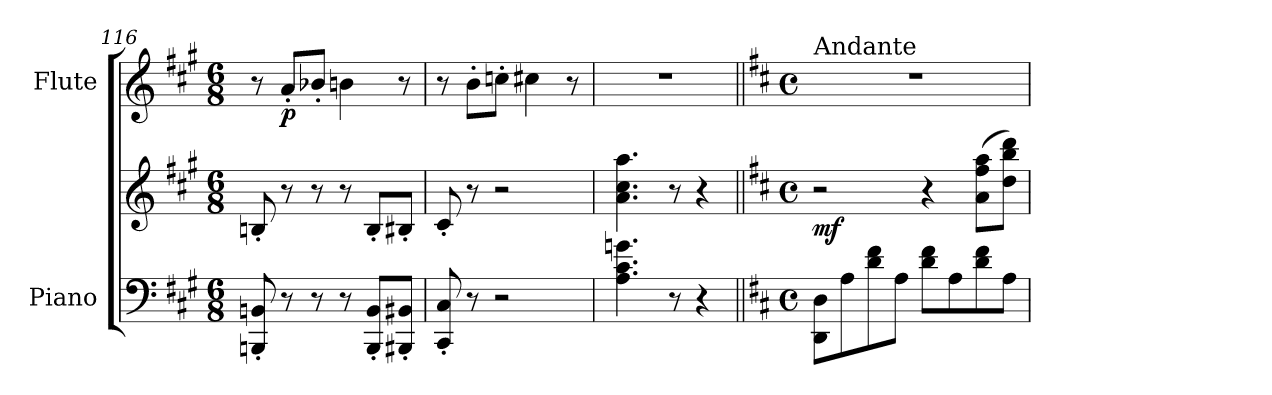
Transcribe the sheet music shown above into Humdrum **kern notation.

**kern	**kern	**dynam	**kern	**dynam
*part2	*part2	*part2	*part1	*part1
*staff3	*staff2	*staff2/3	*staff1	*staff1
*I"Piano	*	*	*I"Flute	*
*I'Pno.	*	*	*I'Fl.	*
*clefF4	*clefG2	*	*clefG2	*
*k[f#c#g#]	*k[f#c#g#]	*	*k[f#c#g#]	*
*A:	*A:	*	*A:	*
*M6/8	*M6/8	*	*M6/8	*
=116	=116	=116	=116	=116
8BBBn/' 8BBn/'	8Bn'/	.	8r	.
!	!	!	!	!LO:DY:b
8r	8r	.	8a'/L	p
8r	8r	.	8b-X'/J	.
8r	8r	.	4bn\	.
8BBB/' 8BB/'L	8B'/L	.	.	.
8BBB#X/' 8BB#X/'J	8B#X'/J	.	8r	.
!!LO:LB:g=z
=117	=117	=117	=117	=117
8CC#/' 8C#/'	8c#'/	.	8r	.
8r	8r	.	8b'\L	.
2r	2r	.	8ccn'\J	.
.	.	.	4cc#X\	.
.	.	.	8r	.
=118	=118	=118	=118	=118
4.A\ 4.c#\ 4.gn\	4.a\ 4.cc#\ 4.aa\	.	2.r	.
8r	8r	.	.	.
4r	4r	.	.	.
=119||	=119||	=119||	=119||	=119||
*k[f#c#]	*k[f#c#]	*	*k[f#c#]	*
*D:	*D:	*	*D:	*
*M4/4	*M4/4	*	*M4/4	*
*met(c)	*met(c)	*	*met(c)	*
!	!	!	!LO:TX:a:t=Andante	!
!	!	!LO:DY:b	!	!
8DD\ 8D\L	2r	mf	1r	.
8A\	.	.	.	.
8d\ 8f#\	.	.	.	.
8A\J	.	.	.	.
8d\ 8f#\L	4r	.	.	.
8A\	.	.	.	.
8d\ 8f#\	(8a\ 8ff#\ 8aa\L	.	.	.
8A\J	8dd\ 8bb\ 8ddd\J)	.	.	.
=	=	=	=	=
*-	*-	*-	*-	*-
